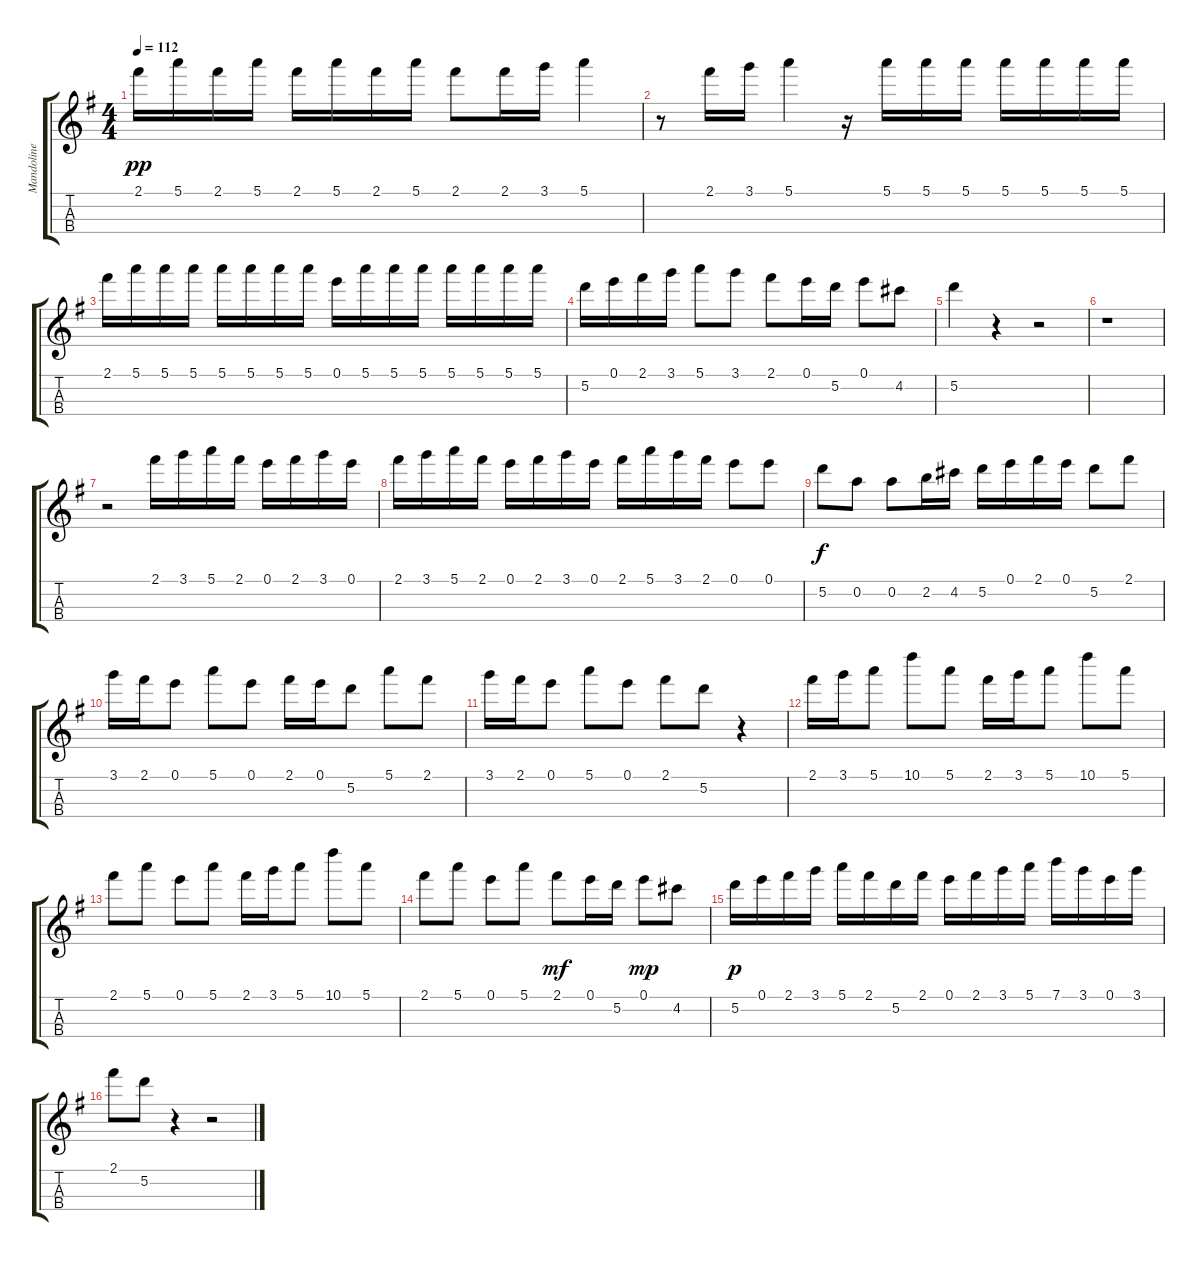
\track ("Mandoline" "Mandoline") {instrument banjo}
\staff {score tabs}
\tuning (E5 A4 D4 G3) {hide}
\displaytranspose 12
\ts (4 4)
\tempo 112
\clef g2
\ks g
2.1.16{dy pp} 5.1.16 2.1.16 5.1.16 2.1.16 5.1.16 2.1.16 5.1.16 2.1.8 2.1.16 3.1.16 5.1.4 |
r.8 2.1.16 3.1.16 5.1.4 r.16 5.1.16 5.1.16 5.1.16 5.1.16 5.1.16 5.1.16 5.1.16 |
2.1.16 5.1.16 5.1.16 5.1.16 5.1.16 5.1.16 5.1.16 5.1.16 0.1.16 5.1.16 5.1.16 5.1.16 5.1.16 5.1.16 5.1.16 5.1.16 |
5.2.16 0.1.16 2.1.16 3.1.16 5.1.8 3.1.8 2.1.8 0.1.16 5.2.16 0.1.8 4.2.8 |
5.2.4 r.4 r.2 |
r.1 |
r.2 2.1.16 3.1.16 5.1.16 2.1.16 0.1.16 2.1.16 3.1.16 0.1.16 |
2.1.16 3.1.16 5.1.16 2.1.16 0.1.16 2.1.16 3.1.16 0.1.16 2.1.16 5.1.16 3.1.16 2.1.16 0.1.8 0.1.8 |
5.2.8{dy f} 0.2.8 0.2.8 2.2.16 4.2.16 5.2.16 0.1.16 2.1.16 0.1.16 5.2.8 2.1.8 |
3.1.16 2.1.16 0.1.8 5.1.8 0.1.8 2.1.16 0.1.16 5.2.8 5.1.8 2.1.8 |
3.1.16 2.1.16 0.1.8 5.1.8 0.1.8 2.1.8 5.2.8 r.4 |
2.1.16 3.1.16 5.1.8 10.1.8 5.1.8 2.1.16 3.1.16 5.1.8 10.1.8 5.1.8 |
2.1.8 5.1.8 0.1.8 5.1.8 2.1.16 3.1.16 5.1.8 10.1.8 5.1.8 |
2.1.8 5.1.8 0.1.8 5.1.8 2.1.8{dy mf} 0.1.16 5.2.16 0.1.8{dy mp} 4.2.8 |
5.2.16{dy p} 0.1.16 2.1.16 3.1.16 5.1.16 2.1.16 5.2.16 2.1.16 0.1.16 2.1.16 3.1.16 5.1.16 7.1.16 3.1.16 0.1.16 3.1.16 |
2.1.8 5.2.8 r.4 r.2
